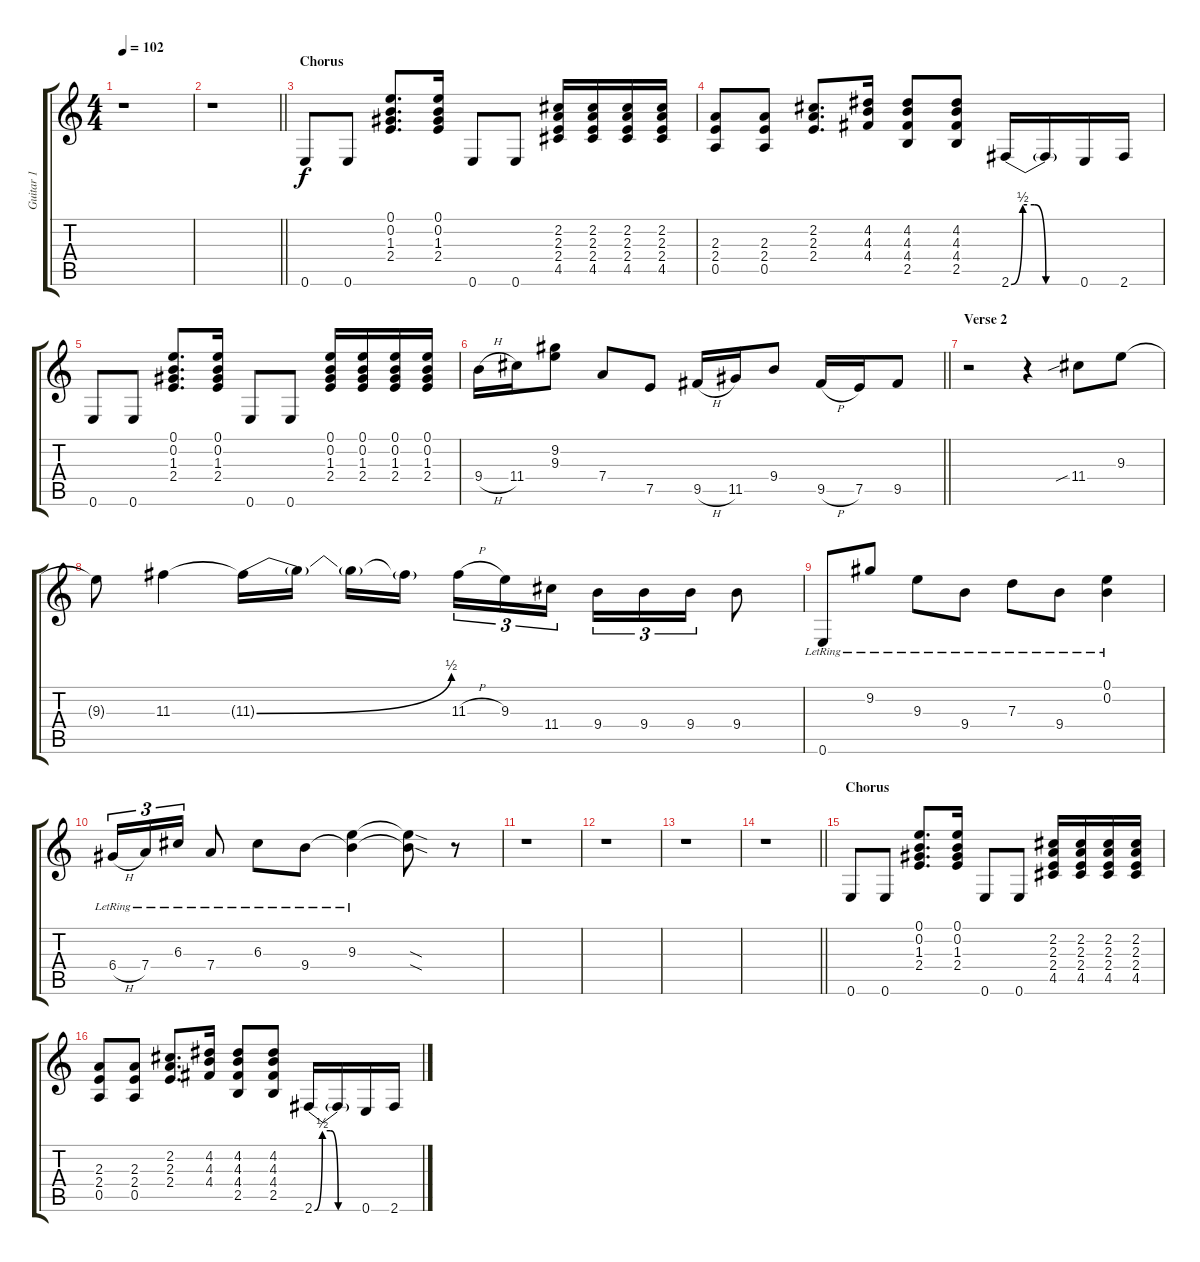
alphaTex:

\track ("Guitar 1" "Guitar 1") {instrument overdrivenguitar}
\staff {score tabs}
\tuning (E4 B3 G3 D3 A2 E2) {hide}
\ts (4 4)
\tempo 102
\clef g2
\ks c
r.1{dy f} |
\barLineRight lightlight
r.1 |
\section ("" "Chorus")
0.6.8 0.6.8 (0.1 0.2 1.3 2.4).8{d} (0.1 0.2 1.3 2.4).16 0.6.8 0.6.8 (2.2 2.3 2.4 4.5).16 (2.2 2.3 2.4 4.5).16 (2.2 2.3 2.4 4.5).16 (2.2 2.3 2.4 4.5).16 |
(2.3 2.4 0.5).8 (2.3 2.4 0.5).8 (2.2 2.3 2.4).8{d} (4.2 4.3 4.4).16 (4.2 4.3 4.4 2.5).8 (4.2 4.3 4.4 2.5).8 2.6{be (custom 0 0 10 2 20 2 30 0 60 0)}.16 2.6{t}.16 0.6.16 2.6.16 |
0.6.8 0.6.8 (0.1 0.2 1.3 2.4).8{d} (0.1 0.2 1.3 2.4).16 0.6.8 0.6.8 (0.1 0.2 1.3 2.4).16 (0.1 0.2 1.3 2.4).16 (0.1 0.2 1.3 2.4).16 (0.1 0.2 1.3 2.4).16 |
\barLineRight lightlight
9.4{h}.16 11.4.16 (9.2 9.3).8 7.4.8 7.5.8 9.5{h}.16 11.5.16 9.4.8 9.5{h}.16 7.5.16 9.5.8 |
\section ("" "Verse 2")
r.2 r.4 11.4{sib}.8 9.3.8 |
9.3{t}.8 11.3.4 11.3{be (bend 0 0 60 2) t}.16 11.3{t}.16 11.3{t}.16 11.3{t}.16{beam splitsecondary} 11.3{h}.16{tu (3 2)} 9.3.16{tu (3 2)} 11.4.16{tu (3 2)} 9.4.16{tu (3 2)} 9.4.16{tu (3 2)} 9.4.16{tu (3 2)} 9.4.8 |
0.6{lr}.8 9.2{lr}.8 9.3{lr}.8 9.4{lr}.8 7.3{lr}.8 9.4{lr}.8 (0.1{lr} 0.2{lr}).4 |
6.4{h lr}.16{tu (3 2)} 7.4{lr}.16{tu (3 2)} 6.3{lr}.16{tu (3 2)} 7.4{lr}.8 6.3{lr}.8 9.4{lr}.8 (9.3{lr} 9.4{t}).4 (9.3{sod t} 9.4{sod t}).8 r.8 |
r.1 |
r.1 |
r.1 |
\barLineRight lightlight
r.1 |
\section ("" "Chorus")
0.6.8 0.6.8 (0.1 0.2 1.3 2.4).8{d} (0.1 0.2 1.3 2.4).16 0.6.8 0.6.8 (2.2 2.3 2.4 4.5).16 (2.2 2.3 2.4 4.5).16 (2.2 2.3 2.4 4.5).16 (2.2 2.3 2.4 4.5).16 |
(2.3 2.4 0.5).8 (2.3 2.4 0.5).8 (2.2 2.3 2.4).8{d} (4.2 4.3 4.4).16 (4.2 4.3 4.4 2.5).8 (4.2 4.3 4.4 2.5).8 2.6{be (custom 0 0 10 2 20 2 30 0 60 0)}.16 2.6{t}.16 0.6.16 2.6.16
